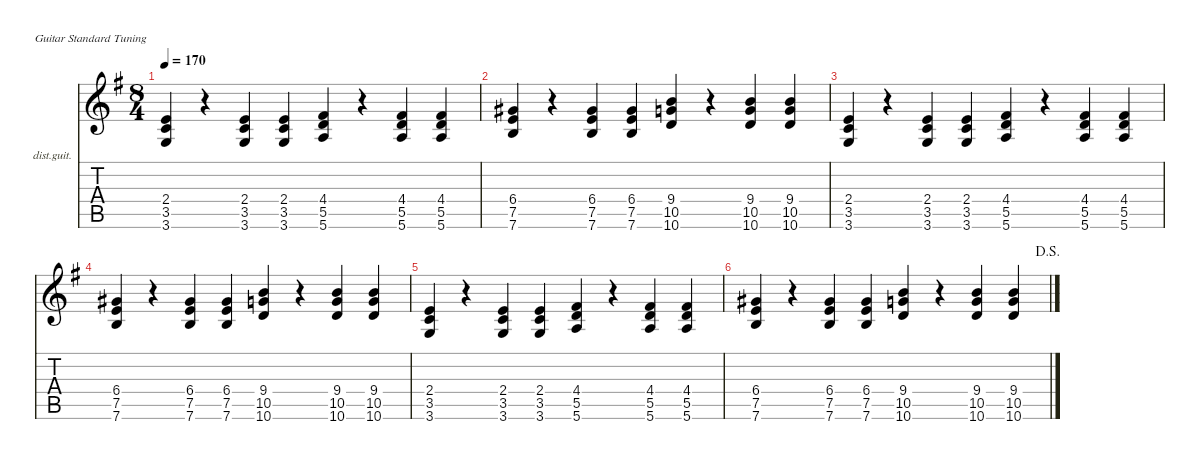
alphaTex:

\defaultSystemsLayout 4
\hideDynamics
\bracketExtendMode nobrackets
\firstSystemTrackNameOrientation horizontal
\otherSystemsTrackNameOrientation horizontal
\track ("Distortion Guitar" "dist.guit.") {instrument distortionguitar}
\staff {score tabs}
\tuning (E4 B3 G3 D3 A2 E2)
\ts (8 4)
\tempo 170
\clef g2
\ks g
(3.5 3.6 2.4).4{dy mf} r.4 (3.5 3.6 2.4).4 (3.5 3.6 2.4).4 (5.5 5.6 4.4).4 r.4 (5.5 5.6 4.4).4 (5.5 5.6 4.4).4 |
(7.6 7.5 6.4).4 r.4 (7.5 7.6 6.4).4 (7.5 7.6 6.4).4 (10.6 10.5 9.4).4 r.4 (10.5 10.6 9.4).4 (10.5 10.6 9.4).4 |
(3.5 3.6 2.4).4 r.4 (3.5 3.6 2.4).4 (3.5 3.6 2.4).4 (5.5 5.6 4.4).4 r.4 (5.5 5.6 4.4).4 (5.5 5.6 4.4).4 |
(7.6 7.5 6.4).4 r.4 (7.5 7.6 6.4).4 (7.5 7.6 6.4).4 (10.6 10.5 9.4).4 r.4 (10.5 10.6 9.4).4 (10.5 10.6 9.4).4 |
(3.5 3.6 2.4).4 r.4 (3.5 3.6 2.4).4 (3.5 3.6 2.4).4 (5.5 5.6 4.4).4 r.4 (5.5 5.6 4.4).4 (5.5 5.6 4.4).4 |
\jump dalsegno
(7.6 7.5 6.4).4 r.4 (7.5 7.6 6.4).4 (7.5 7.6 6.4).4 (10.6 10.5 9.4).4 r.4 (10.5 10.6 9.4).4 (10.5 10.6 9.4).4
